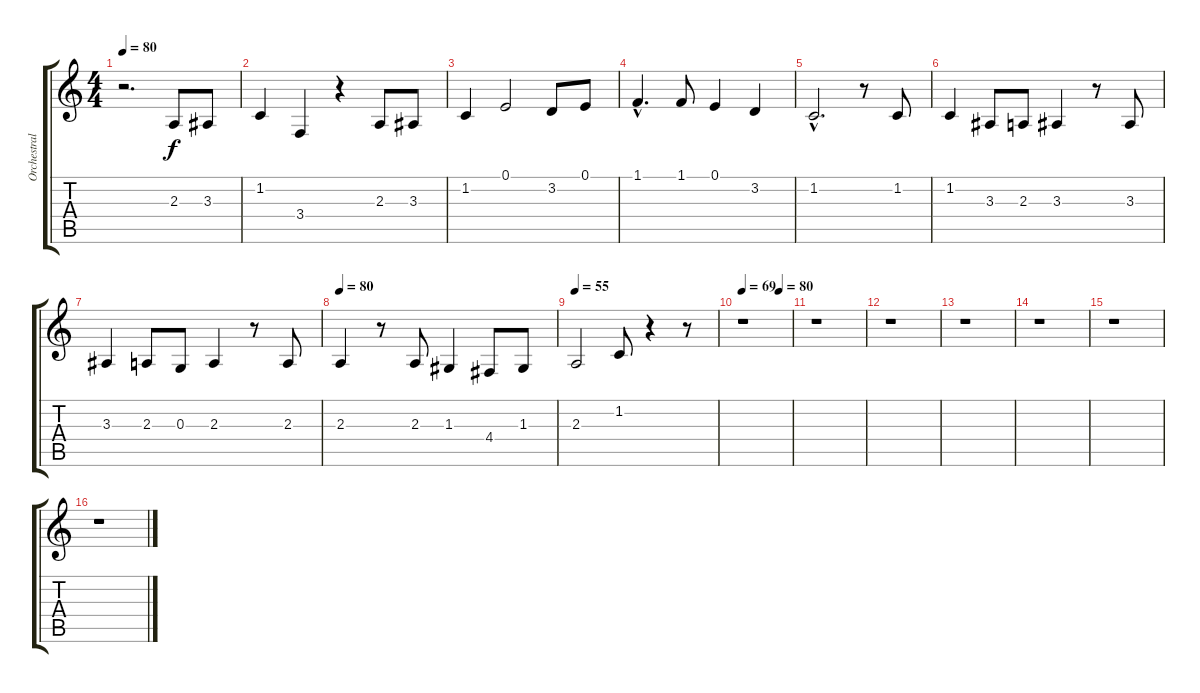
\track ("Orchestral Box" "Orchestral") {instrument musicbox}
\staff {score tabs}
\tuning (E4 B3 G3 D3 A2 E2) {hide}
\ts (4 4)
\tempo 80
\clef g2
\ks c
r.2{d dy f instrument musicbox} 2.3.8 3.3.8 |
1.2.4 3.4.4 r.4 2.3.8 3.3.8 |
1.2.4 0.1.2 3.2.8 0.1.8 |
1.1{hac}.4{d} 1.1.8 0.1.4 3.2.4 |
1.2{hac}.2{d} r.8 1.2.8 |
1.2.4 3.3.8 2.3.8 3.3.4 r.8 3.3.8 |
3.3.4 2.3.8 0.3.8 2.3.4 r.8 2.3.8 |
\tempo 80
2.3.4 r.8 2.3.8 1.3.4 4.4.8 1.3.8 |
\tempo 55
2.3.2 1.2.8 r.4 r.8 |
\tempo 69
\tempo (80 0.75)
r.1 |
r.1 |
r.1 |
r.1 |
r.1 |
r.1 |
r.1
